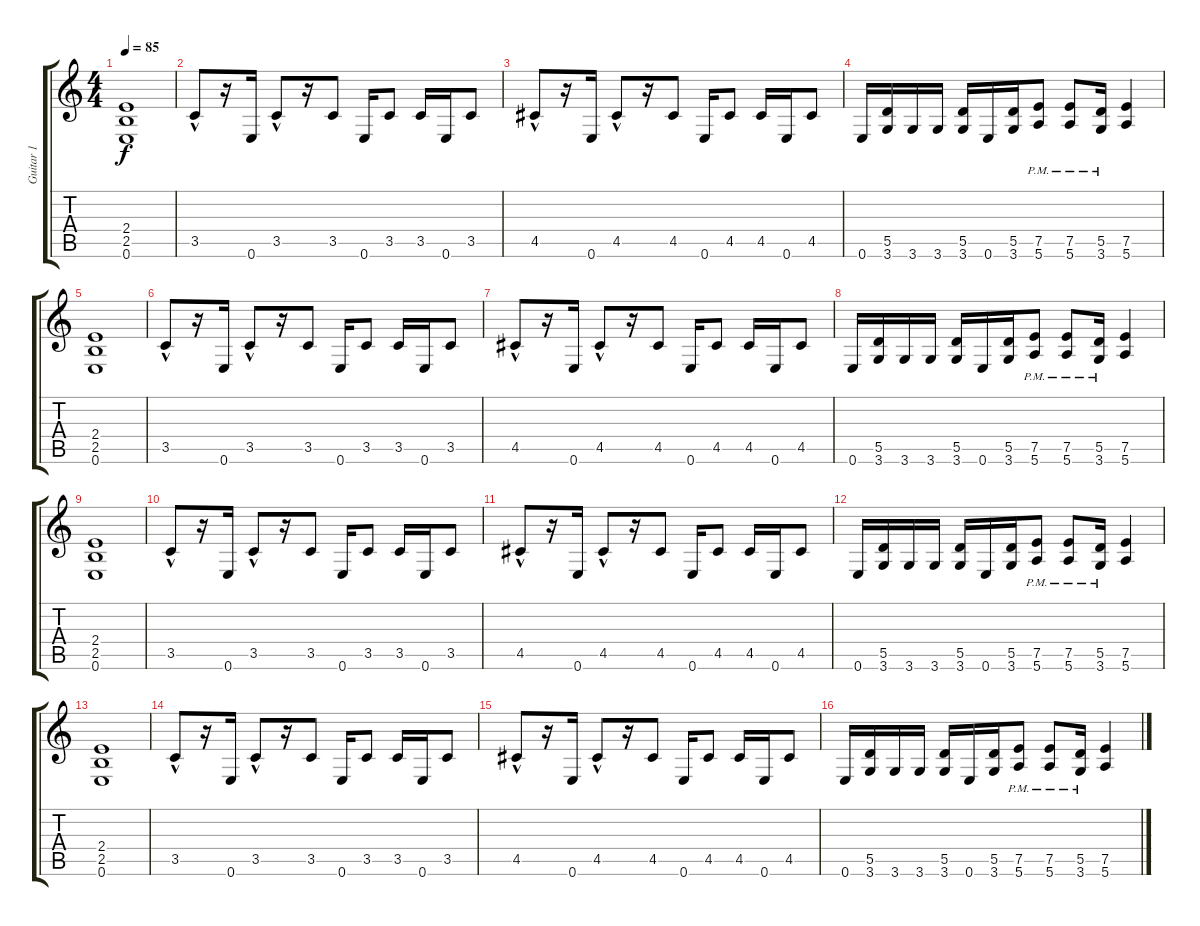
\track ("Guitar 1" "Guitar 1") {instrument distortionguitar}
\staff {score tabs}
\tuning (E4 B3 G3 D3 A2 E2) {hide}
\ts (4 4)
\tempo 85
\clef g2
\ks c
(2.4 2.5 0.6).1{dy f instrument distortionguitar} |
3.5{hac}.8 r.16 0.6.16 3.5{hac}.8 r.16 3.5.8 0.6.16 3.5.8 3.5.16 0.6.16 3.5.8 |
4.5{hac}.8 r.16 0.6.16 4.5{hac}.8 r.16 4.5.8 0.6.16 4.5.8 4.5.16 0.6.16 4.5.8 |
0.6.16 (5.5 3.6).16 3.6.16 3.6.16 (5.5 3.6).16 0.6.16 (5.5 3.6).16 (7.5{pm} 5.6{pm}).8 (7.5{pm} 5.6{pm}).8 (5.5{pm} 3.6{pm}).16 (7.5 5.6).4 |
(2.4 2.5 0.6).1 |
3.5{hac}.8 r.16 0.6.16 3.5{hac}.8 r.16 3.5.8 0.6.16 3.5.8 3.5.16 0.6.16 3.5.8 |
4.5{hac}.8 r.16 0.6.16 4.5{hac}.8 r.16 4.5.8 0.6.16 4.5.8 4.5.16 0.6.16 4.5.8 |
0.6.16 (5.5 3.6).16 3.6.16 3.6.16 (5.5 3.6).16 0.6.16 (5.5 3.6).16 (7.5{pm} 5.6{pm}).8 (7.5{pm} 5.6{pm}).8 (5.5{pm} 3.6{pm}).16 (7.5 5.6).4 |
(2.4 2.5 0.6).1 |
3.5{hac}.8 r.16 0.6.16 3.5{hac}.8 r.16 3.5.8 0.6.16 3.5.8 3.5.16 0.6.16 3.5.8 |
4.5{hac}.8 r.16 0.6.16 4.5{hac}.8 r.16 4.5.8 0.6.16 4.5.8 4.5.16 0.6.16 4.5.8 |
0.6.16 (5.5 3.6).16 3.6.16 3.6.16 (5.5 3.6).16 0.6.16 (5.5 3.6).16 (7.5{pm} 5.6{pm}).8 (7.5{pm} 5.6{pm}).8 (5.5{pm} 3.6{pm}).16 (7.5 5.6).4 |
(2.4 2.5 0.6).1 |
3.5{hac}.8 r.16 0.6.16 3.5{hac}.8 r.16 3.5.8 0.6.16 3.5.8 3.5.16 0.6.16 3.5.8 |
4.5{hac}.8 r.16 0.6.16 4.5{hac}.8 r.16 4.5.8 0.6.16 4.5.8 4.5.16 0.6.16 4.5.8 |
0.6.16 (5.5 3.6).16 3.6.16 3.6.16 (5.5 3.6).16 0.6.16 (5.5 3.6).16 (7.5{pm} 5.6{pm}).8 (7.5{pm} 5.6{pm}).8 (5.5{pm} 3.6{pm}).16 (7.5 5.6).4
